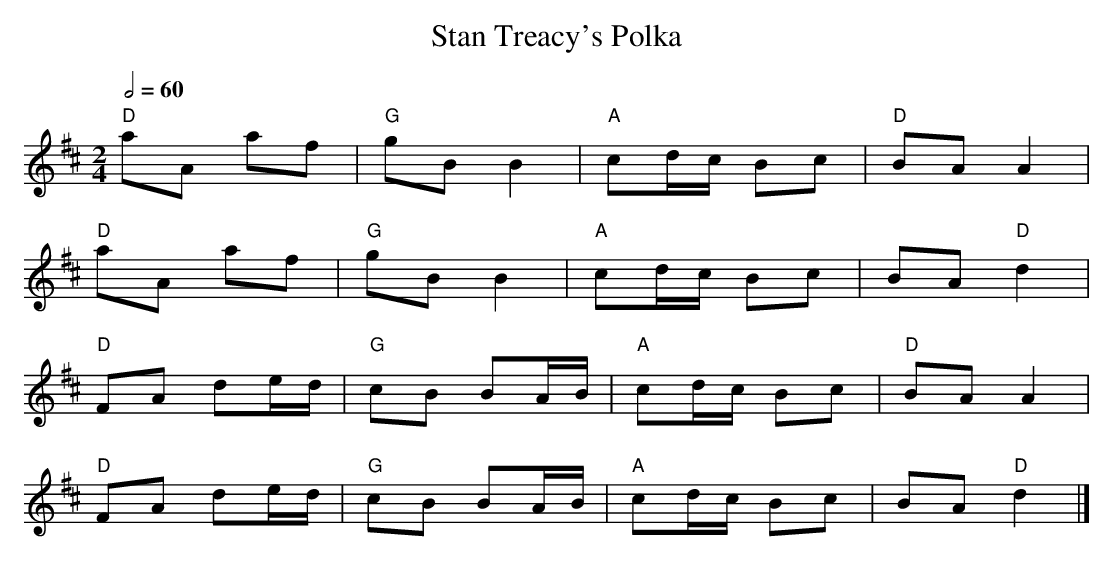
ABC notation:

X:1
T:Stan Treacy's Polka
M:2/4
L:1/8
Q:2/4=60
K:D
"D"aA af|"G"gBB2|"A"cd/c/ Bc|"D"BAA2|
"D"aA af|"G"gBB2|"A"cd/c/ Bc|BA"D"d2|
"D"FA de/d/|"G"cB BA/B/|"A"cd/c/ Bc|"D"BAA2|
"D"FA de/d/|"G"cB BA/B/|"A"cd/c/ Bc|BA"D"d2|]
